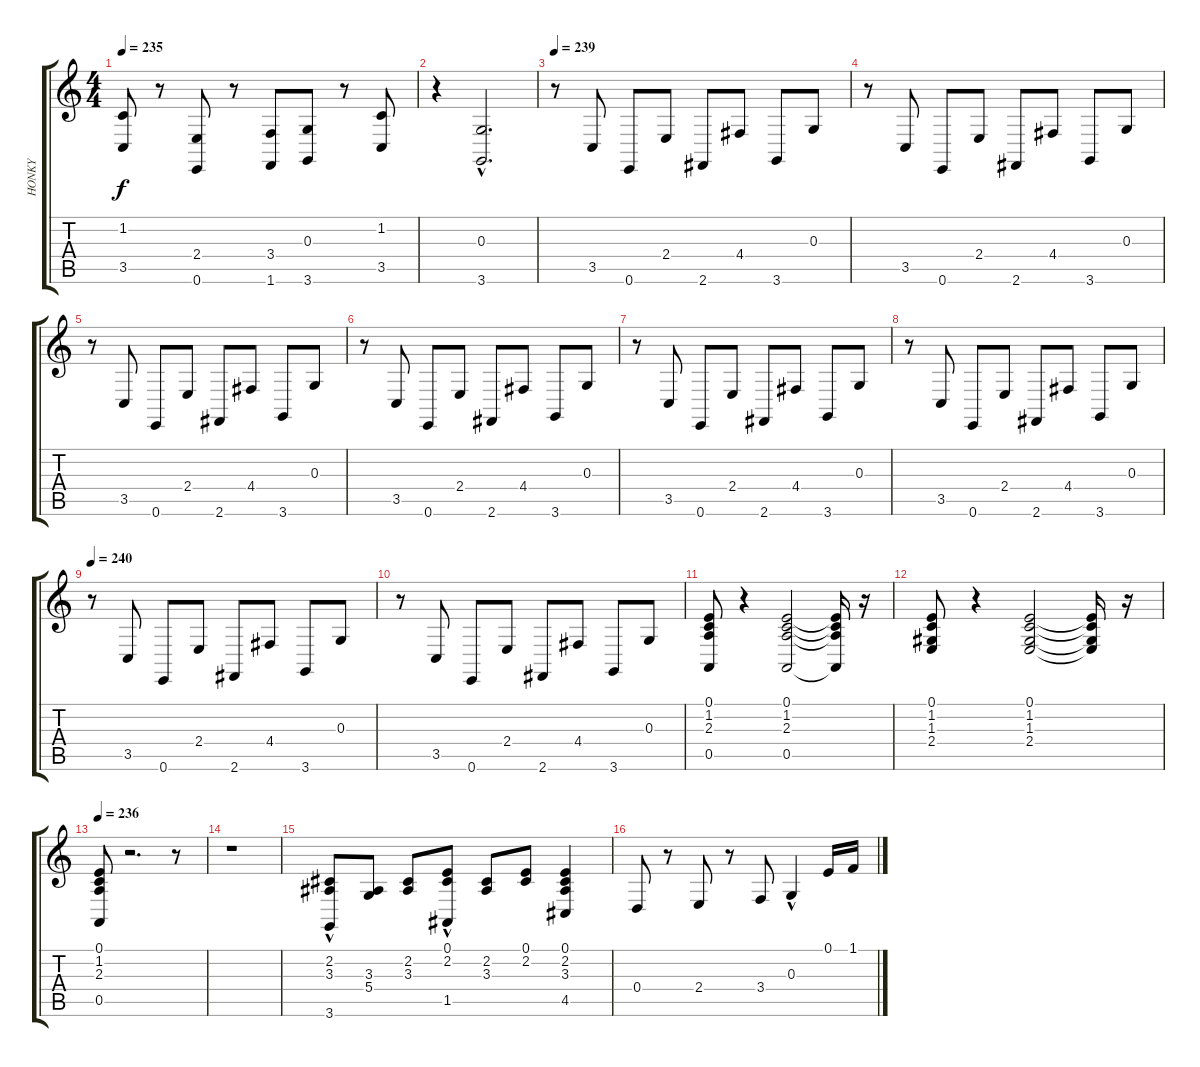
\track ("HONKY" "HONKY") {instrument honkytonkpiano}
\staff {score tabs}
\tuning (E4 B3 G3 D3 A2 E2) {hide}
\ts (4 4)
\tempo 235
\clef g2
\ks c
(1.2 3.5).8{dy f} r.8 (2.4 0.6).8 r.8 (3.4 1.6).8 (0.3 3.6).8 r.8 (1.2 3.5).8 |
r.4 (0.3{hac} 3.6{hac}).2{d} |
\tempo 239
r.8 3.5.8 0.6.8 2.4.8 2.6.8 4.4.8 3.6.8 0.3.8 |
r.8 3.5.8 0.6.8 2.4.8 2.6.8 4.4.8 3.6.8 0.3.8 |
r.8 3.5.8 0.6.8 2.4.8 2.6.8 4.4.8 3.6.8 0.3.8 |
r.8 3.5.8 0.6.8 2.4.8 2.6.8 4.4.8 3.6.8 0.3.8 |
r.8 3.5.8 0.6.8 2.4.8 2.6.8 4.4.8 3.6.8 0.3.8 |
r.8 3.5.8 0.6.8 2.4.8 2.6.8 4.4.8 3.6.8 0.3.8 |
\tempo 240
r.8 3.5.8 0.6.8 2.4.8 2.6.8 4.4.8 3.6.8 0.3.8 |
r.8 3.5.8 0.6.8 2.4.8 2.6.8 4.4.8 3.6.8 0.3.8 |
(0.1 1.2 2.3 0.5).8 r.4 (0.1 1.2 2.3 0.5).2 (0.1{t} 1.2{t} 2.3{t} 0.5{t}).16 r.16 |
(0.1 1.2 1.3 2.4).8 r.4 (0.1 1.2 1.3 2.4).2 (0.1{t} 1.2{t} 1.3{t} 2.4{t}).16 r.16 |
\tempo 236
(0.1 1.2 2.3 0.5).8 r.2{d} r.8 |
r.1 |
(2.2 3.3 3.6{hac}).8 (3.3 5.4).8 (2.2 3.3).8 (0.1 2.2 1.5{hac}).8 (2.2 3.3).8 (0.1 2.2).8 (0.1 2.2 3.3 4.5).4 |
0.4.8 r.8 2.4.8 r.8 3.4.8 0.3{hac}.4 0.1.16 1.1.16
